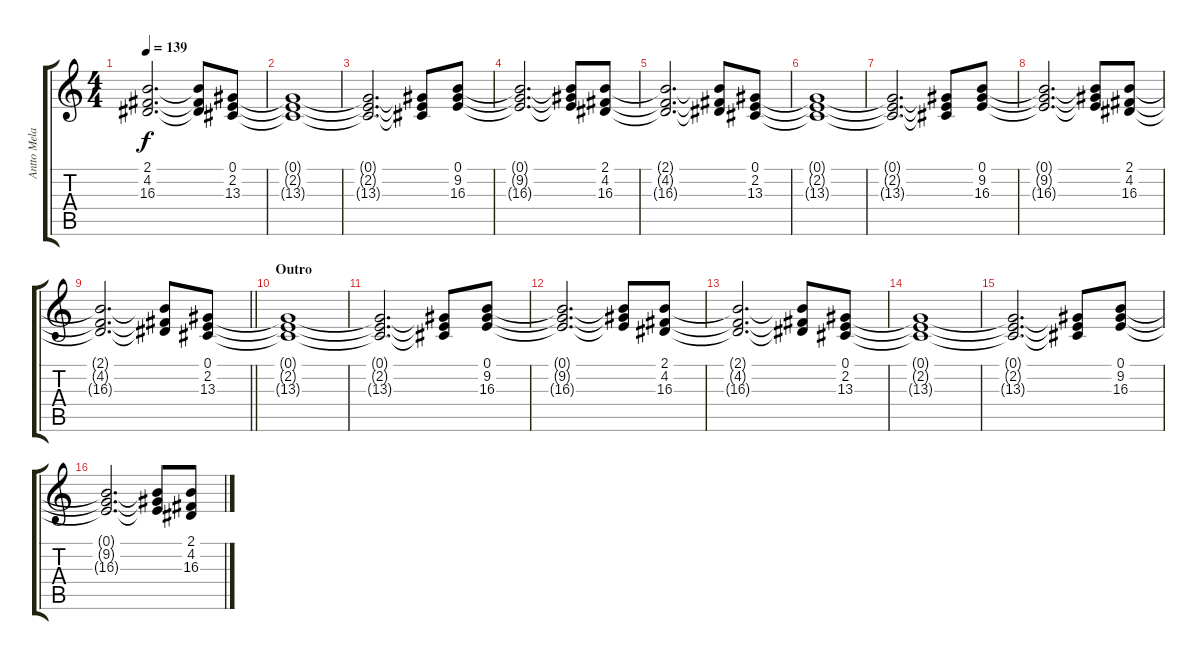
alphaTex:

\track ("Antto Melasniemi (Keyboard)" "Antto Mela") {instrument synthvoice}
\staff {score tabs}
\tuning (E4 B3 G3 D3 A2 E2) {hide}
\ts (4 4)
\tempo 139
\clef g2
\ks c
(2.1{t} 4.2{t} 16.3{t}).2{d dy f} (2.1{t} 4.2{t} 16.3{t}).8 (0.1 2.2 13.3).8 |
(0.1{t} 2.2{t} 13.3{t}).1 |
(0.1{t} 2.2{t} 13.3{t}).2{d} (0.1{t} 2.2{t} 13.3{t}).8 (0.1 9.2 16.3).8 |
(0.1{t} 9.2{t} 16.3{t}).2{d} (0.1{t} 9.2{t} 16.3{t}).8 (2.1 4.2 16.3).8 |
(2.1{t} 4.2{t} 16.3{t}).2{d} (2.1{t} 4.2{t} 16.3{t}).8 (0.1 2.2 13.3).8 |
(0.1{t} 2.2{t} 13.3{t}).1 |
(0.1{t} 2.2{t} 13.3{t}).2{d} (0.1{t} 2.2{t} 13.3{t}).8 (0.1 9.2 16.3).8 |
(0.1{t} 9.2{t} 16.3{t}).2{d} (0.1{t} 9.2{t} 16.3{t}).8 (2.1 4.2 16.3).8 |
\barLineRight lightlight
(2.1{t} 4.2{t} 16.3{t}).2{d} (2.1{t} 4.2{t} 16.3{t}).8 (0.1 2.2 13.3).8 |
\section ("" "Outro")
(0.1{t} 2.2{t} 13.3{t}).1 |
(0.1{t} 2.2{t} 13.3{t}).2{d} (0.1{t} 2.2{t} 13.3{t}).8 (0.1 9.2 16.3).8 |
(0.1{t} 9.2{t} 16.3{t}).2{d} (0.1{t} 9.2{t} 16.3{t}).8 (2.1 4.2 16.3).8 |
(2.1{t} 4.2{t} 16.3{t}).2{d} (2.1{t} 4.2{t} 16.3{t}).8 (0.1 2.2 13.3).8 |
(0.1{t} 2.2{t} 13.3{t}).1 |
(0.1{t} 2.2{t} 13.3{t}).2{d} (0.1{t} 2.2{t} 13.3{t}).8 (0.1 9.2 16.3).8 |
(0.1{t} 9.2{t} 16.3{t}).2{d} (0.1{t} 9.2{t} 16.3{t}).8 (2.1 4.2 16.3).8
